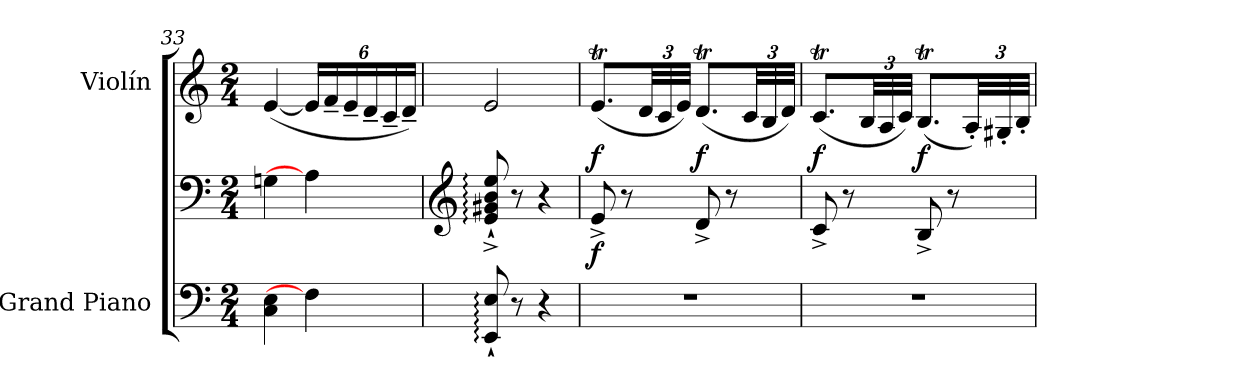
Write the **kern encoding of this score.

**kern	**kern	**dynam	**kern	**dynam
*part2	*part2	*part2	*part1	*part1
*staff3	*staff2	*staff2/3	*staff1	*staff1
*I"Grand Piano	*	*	*I"Violín	*
*I'Pno.	*	*	*I'Vln.	*
*clefF4	*clefF4	*	*clefG2	*
*k[]	*k[]	*	*k[]	*
*M2/4	*M2/4	*	*M2/4	*
=33	=33	=33	=33	=33
4C\ 4E\	4Gn\	.	([4e/	.
*	*	*	*Xbrackettup	*
4F\]	4A\]	.	24e/LL]	.
*	*	*	*MM40	*
.	.	.	24f~/	.
.	.	.	24e~/	.
.	.	.	24d~/	.
.	.	.	24c~/	.
.	.	.	24d~/JJ)	.
=34	=34	=34	=34	=34
*	*clefG2	*	*	*
8EE/:` 8E/:`	8e/:^` 8g#X/:^` 8b/:^` 8ee/:^`	.	2e/	.
8r	8r	.	.	.
4r	4r	.	.	.
=35	=35	=35	=35	=35
!	!	!LO:DY:b	!	!LO:DY:b
2r	8e^/	f	(8.et/L	f
.	8r	.	.	.
.	.	.	48d/LL	.
.	.	.	48c/	.
.	.	.	48e/JJJ)	.
!	!	!	!	!LO:DY:b
.	8d^/	.	(8.dT/L	f
.	8r	.	.	.
.	.	.	48c/LL	.
.	.	.	48B/	.
.	.	.	48d/JJJ)	.
!!LO:LB:g=z
=36	=36	=36	=36	=36
!	!	!	!	!LO:DY:b
2r	8c^/	.	(8.cT/L	f
.	8r	.	.	.
.	.	.	48B/LL	.
.	.	.	48A/	.
.	.	.	48c/JJJ)	.
!	!	!	!	!LO:DY:b
.	8B^/	.	(8.Bt/L	f
.	8r	.	.	.
*	*	*	*MM20	*
.	.	.	48A'/LL)	.
.	.	.	48G#X'/	.
.	.	.	48B'/JJJ	.
=	=	=	=	=
*-	*-	*-	*-	*-
